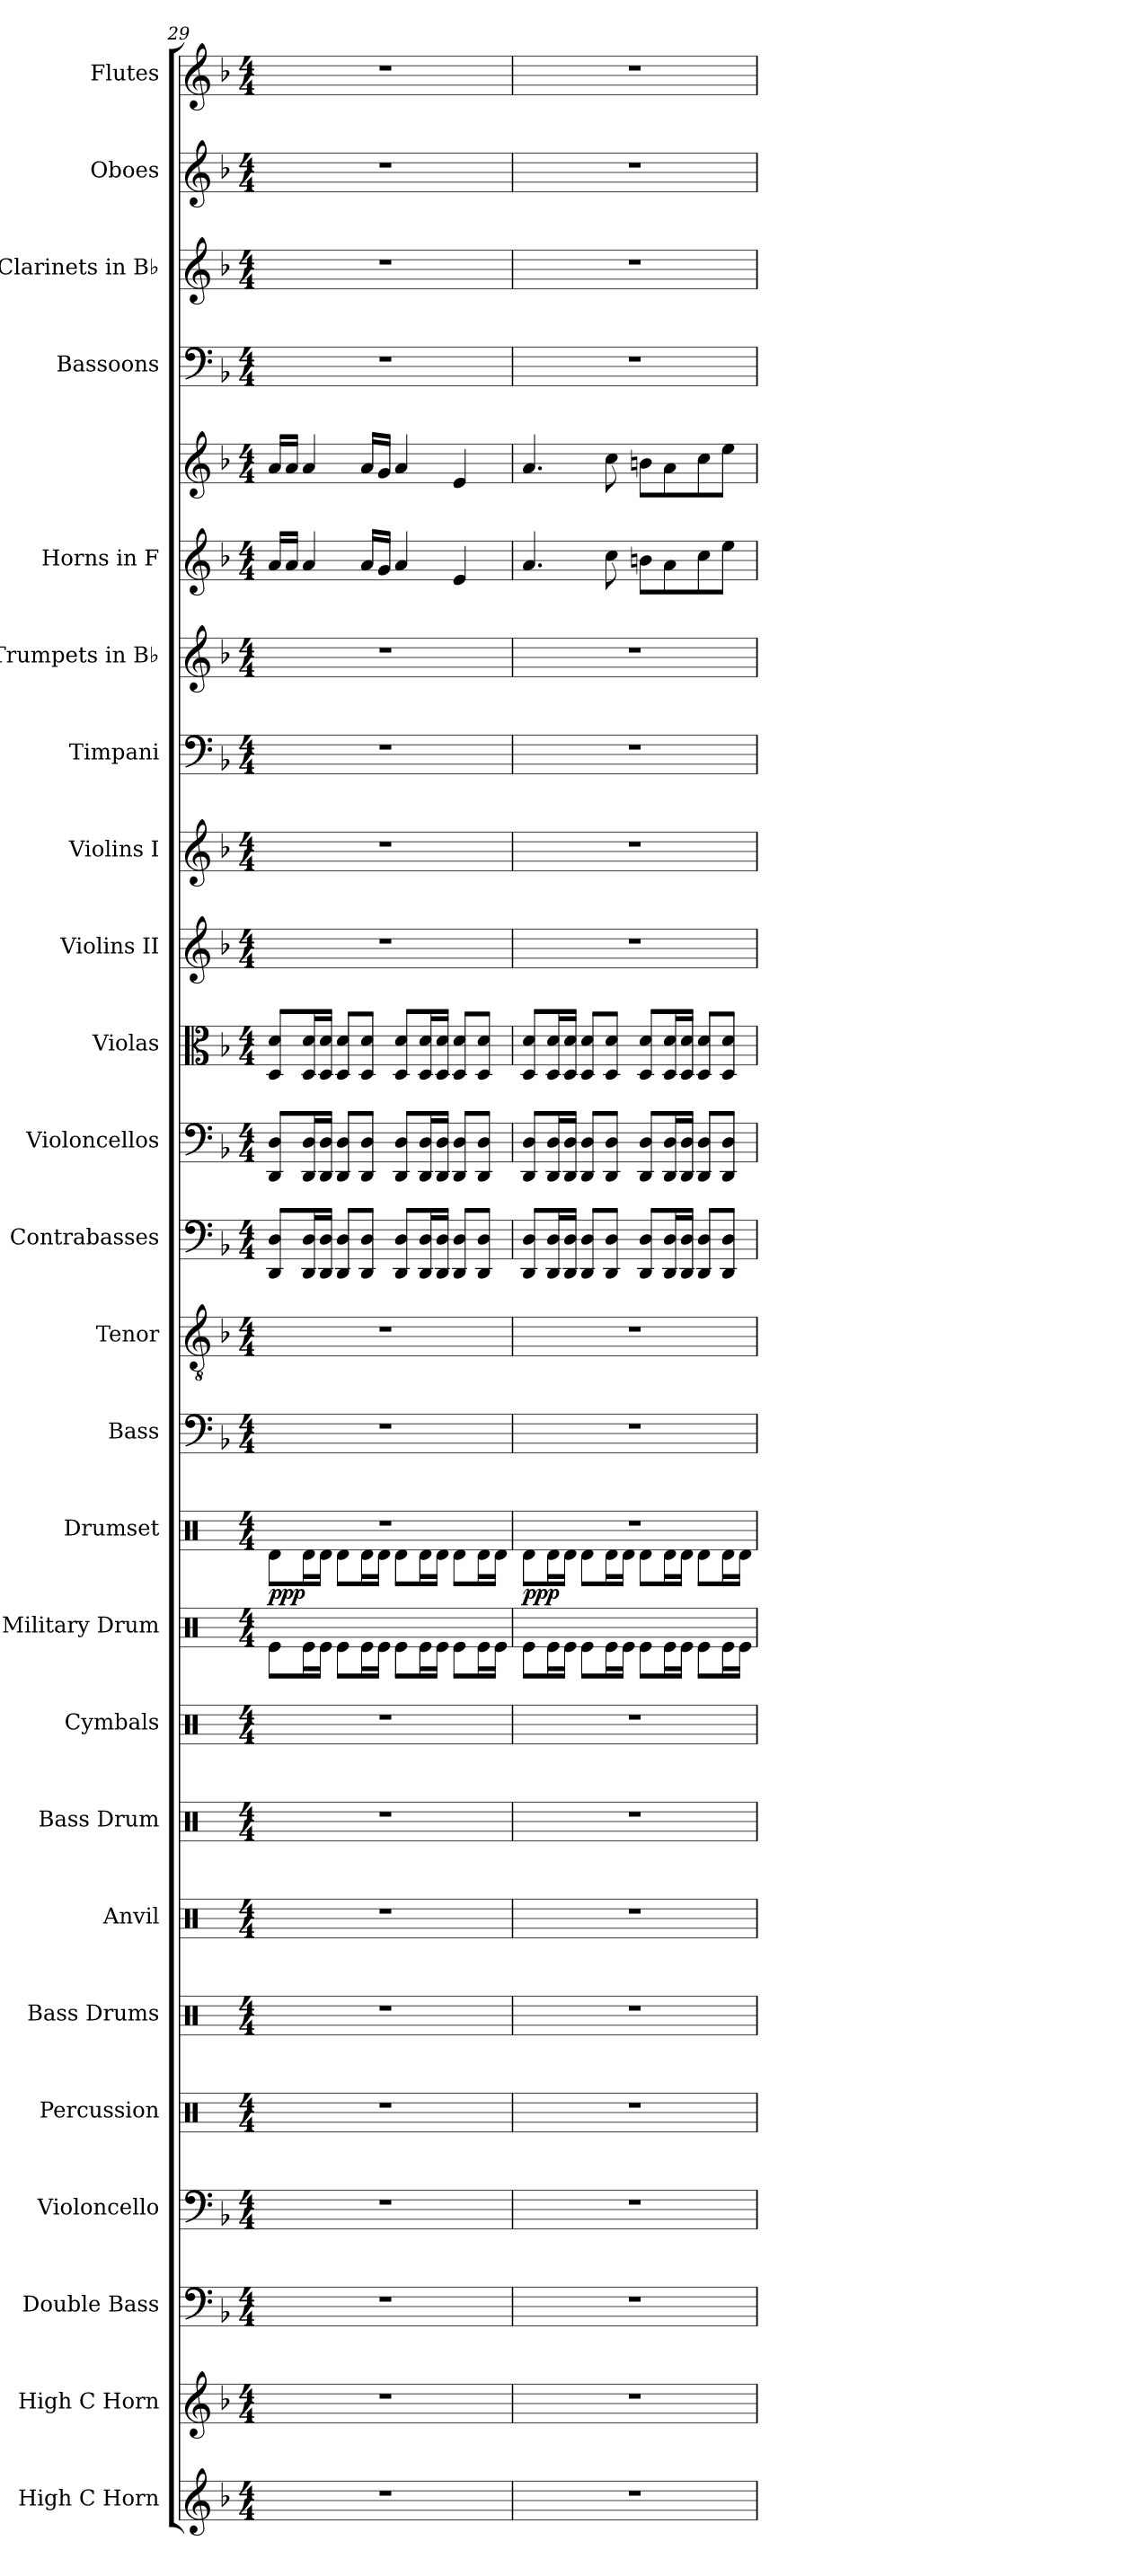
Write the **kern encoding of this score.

**kern	**kern	**kern	**kern	**kern	**kern	**kern	**kern	**kern	**kern	**kern	**dynam	**kern	**kern	**kern	**kern	**kern	**kern	**kern	**kern	**kern	**kern	**kern	**kern	**kern	**kern	**kern
*part25	*part24	*part23	*part22	*part21	*part20	*part19	*part18	*part17	*part16	*part15	*part15	*part14	*part13	*part12	*part11	*part10	*part9	*part8	*part7	*part6	*part5	*part5	*part4	*part3	*part2	*part1
*staff26	*staff25	*staff24	*staff23	*staff22	*staff21	*staff20	*staff19	*staff18	*staff17	*staff16	*staff16	*staff15	*staff14	*staff13	*staff12	*staff11	*staff10	*staff9	*staff8	*staff7	*staff6	*staff5	*staff4	*staff3	*staff2	*staff1
*I"High C Horn	*I"High C Horn	*I"Double Bass	*I"Violoncello	*I"Percussion	*I"Bass Drums	*I"Anvil	*I"Bass Drum	*I"Cymbals	*I"Military Drum	*I"Drumset	*	*I"Bass	*I"Tenor	*I"Contrabasses	*I"Violoncellos	*I"Violas	*I"Violins II	*I"Violins I	*I"Timpani	*I"Trumpets in B♭	*I"Horns in F	*	*I"Bassoons	*I"Clarinets in B♭	*I"Oboes	*I"Flutes
*I'H. C Hn.	*I'H. C Hn.	*I'Db.	*I'Vc.	*I'Perc.	*I'B.D.	*I'Anv.	*I'B. Dr.	*I'Cym.	*I'Mil. Dr.	*I'Drs.	*	*I'B.	*I'T.	*I'Cb.	*I'Vc.	*I'Vla.	*I'Vln. II	*I'Vln. I	*I'Timp.	*	*	*	*I'Bsn.	*	*I'Ob.	*I'Fl.
!!LO:PB:g=z
*clefG2	*clefG2	*clefF4	*clefF4	*clefX	*clefX	*clefX	*clefX	*clefX	*clefX	*clefX	*	*clefF4	*clefGv2	*clefF4	*clefF4	*clefC3	*clefG2	*clefG2	*clefF4	*clefG2	*clefG2	*clefG2	*clefF4	*clefG2	*clefG2	*clefG2
*ITrd7c12	*ITrd7c12	*ITrd7c12	*	*	*	*	*	*	*	*	*	*	*	*ITrd7c12	*	*	*	*	*	*ITrd1c2	*ITrd4c7	*ITrd4c7	*	*ITrd1c2	*	*
*k[b-]	*k[b-]	*k[b-]	*k[b-]	*k[]	*k[]	*k[]	*k[]	*k[]	*k[]	*k[]	*	*k[b-]	*k[b-]	*k[b-]	*k[b-]	*k[b-]	*k[b-]	*k[b-]	*k[b-]	*k[b-e-a-]	*k[b-e-]	*k[b-e-]	*k[b-]	*k[b-e-a-]	*k[b-]	*k[b-]
*M4/4	*M4/4	*M4/4	*M4/4	*M4/4	*M4/4	*M4/4	*M4/4	*M4/4	*M4/4	*M4/4	*	*M4/4	*M4/4	*M4/4	*M4/4	*M4/4	*M4/4	*M4/4	*M4/4	*M4/4	*M4/4	*M4/4	*M4/4	*M4/4	*M4/4	*M4/4
=29	=29	=29	=29	=29	=29	=29	=29	=29	=29	=29	=29	=29	=29	=29	=29	=29	=29	=29	=29	=29	=29	=29	=29	=29	=29	=29
*	*	*	*	*	*	*	*	*	*	*^	*	*	*	*	*	*	*	*	*	*	*	*	*	*	*	*
!	!	!	!	!	!	!	!	!	!	!	!	!LO:DY:b	!	!	!	!	!	!	!	!	!	!	!	!	!	!	!
1r	1r	1r	1r	1r	1r	1r	1r	1r	8Re\L	1r	8Rd\L	ppp	1r	1r	8DDD/ 8DD/L	8DD/ 8D/L	8D/ 8d/L	1r	1r	1r	1r	16d/LL	16d/LL	1r	1r	1r	1r
.	.	.	.	.	.	.	.	.	.	.	.	.	.	.	.	.	.	.	.	.	.	16d/JJ	16d/JJ	.	.	.	.
.	.	.	.	.	.	.	.	.	16Re\L	.	16Rd\L	.	.	.	16DDD/ 16DD/L	16DD/ 16D/L	16D/ 16d/L	.	.	.	.	4d/	4d/	.	.	.	.
.	.	.	.	.	.	.	.	.	16Re\JJ	.	16Rd\JJ	.	.	.	16DDD/ 16DD/JJ	16DD/ 16D/JJ	16D/ 16d/JJ	.	.	.	.	.	.	.	.	.	.
.	.	.	.	.	.	.	.	.	8Re\L	.	8Rd\L	.	.	.	8DDD/ 8DD/L	8DD/ 8D/L	8D/ 8d/L	.	.	.	.	.	.	.	.	.	.
.	.	.	.	.	.	.	.	.	16Re\L	.	16Rd\L	.	.	.	8DDD/ 8DD/J	8DD/ 8D/J	8D/ 8d/J	.	.	.	.	16d/LL	16d/LL	.	.	.	.
.	.	.	.	.	.	.	.	.	16Re\JJ	.	16Rd\JJ	.	.	.	.	.	.	.	.	.	.	16c/JJ	16c/JJ	.	.	.	.
.	.	.	.	.	.	.	.	.	8Re\L	.	8Rd\L	.	.	.	8DDD/ 8DD/L	8DD/ 8D/L	8D/ 8d/L	.	.	.	.	4d/	4d/	.	.	.	.
.	.	.	.	.	.	.	.	.	16Re\L	.	16Rd\L	.	.	.	16DDD/ 16DD/L	16DD/ 16D/L	16D/ 16d/L	.	.	.	.	.	.	.	.	.	.
.	.	.	.	.	.	.	.	.	16Re\JJ	.	16Rd\JJ	.	.	.	16DDD/ 16DD/JJ	16DD/ 16D/JJ	16D/ 16d/JJ	.	.	.	.	.	.	.	.	.	.
.	.	.	.	.	.	.	.	.	8Re\L	.	8Rd\L	.	.	.	8DDD/ 8DD/L	8DD/ 8D/L	8D/ 8d/L	.	.	.	.	4A/	4A/	.	.	.	.
.	.	.	.	.	.	.	.	.	16Re\L	.	16Rd\L	.	.	.	8DDD/ 8DD/J	8DD/ 8D/J	8D/ 8d/J	.	.	.	.	.	.	.	.	.	.
.	.	.	.	.	.	.	.	.	16Re\JJ	.	16Rd\JJ	.	.	.	.	.	.	.	.	.	.	.	.	.	.	.	.
=30	=30	=30	=30	=30	=30	=30	=30	=30	=30	=30	=30	=30	=30	=30	=30	=30	=30	=30	=30	=30	=30	=30	=30	=30	=30	=30	=30
!	!	!	!	!	!	!	!	!	!	!	!	!LO:DY:b	!	!	!	!	!	!	!	!	!	!	!	!	!	!	!
1r	1r	1r	1r	1r	1r	1r	1r	1r	8Re\L	1r	8Rd\L	ppp	1r	1r	8DDD/ 8DD/L	8DD/ 8D/L	8D/ 8d/L	1r	1r	1r	1r	4.d/	4.d/	1r	1r	1r	1r
.	.	.	.	.	.	.	.	.	16Re\L	.	16Rd\L	.	.	.	16DDD/ 16DD/L	16DD/ 16D/L	16D/ 16d/L	.	.	.	.	.	.	.	.	.	.
.	.	.	.	.	.	.	.	.	16Re\JJ	.	16Rd\JJ	.	.	.	16DDD/ 16DD/JJ	16DD/ 16D/JJ	16D/ 16d/JJ	.	.	.	.	.	.	.	.	.	.
.	.	.	.	.	.	.	.	.	8Re\L	.	8Rd\L	.	.	.	8DDD/ 8DD/L	8DD/ 8D/L	8D/ 8d/L	.	.	.	.	.	.	.	.	.	.
.	.	.	.	.	.	.	.	.	16Re\L	.	16Rd\L	.	.	.	8DDD/ 8DD/J	8DD/ 8D/J	8D/ 8d/J	.	.	.	.	8f\	8f\	.	.	.	.
.	.	.	.	.	.	.	.	.	16Re\JJ	.	16Rd\JJ	.	.	.	.	.	.	.	.	.	.	.	.	.	.	.	.
.	.	.	.	.	.	.	.	.	8Re\L	.	8Rd\L	.	.	.	8DDD/ 8DD/L	8DD/ 8D/L	8D/ 8d/L	.	.	.	.	8en\L	8en\L	.	.	.	.
.	.	.	.	.	.	.	.	.	16Re\L	.	16Rd\L	.	.	.	16DDD/ 16DD/L	16DD/ 16D/L	16D/ 16d/L	.	.	.	.	8d\	8d\	.	.	.	.
.	.	.	.	.	.	.	.	.	16Re\JJ	.	16Rd\JJ	.	.	.	16DDD/ 16DD/JJ	16DD/ 16D/JJ	16D/ 16d/JJ	.	.	.	.	.	.	.	.	.	.
.	.	.	.	.	.	.	.	.	8Re\L	.	8Rd\L	.	.	.	8DDD/ 8DD/L	8DD/ 8D/L	8D/ 8d/L	.	.	.	.	8f\	8f\	.	.	.	.
.	.	.	.	.	.	.	.	.	16Re\L	.	16Rd\L	.	.	.	8DDD/ 8DD/J	8DD/ 8D/J	8D/ 8d/J	.	.	.	.	8a\J	8a\J	.	.	.	.
.	.	.	.	.	.	.	.	.	16Re\JJ	.	16Rd\JJ	.	.	.	.	.	.	.	.	.	.	.	.	.	.	.	.
*	*	*	*	*	*	*	*	*	*	*v	*v	*	*	*	*	*	*	*	*	*	*	*	*	*	*	*	*
=	=	=	=	=	=	=	=	=	=	=	=	=	=	=	=	=	=	=	=	=	=	=	=	=	=	=
*-	*-	*-	*-	*-	*-	*-	*-	*-	*-	*-	*-	*-	*-	*-	*-	*-	*-	*-	*-	*-	*-	*-	*-	*-	*-	*-
